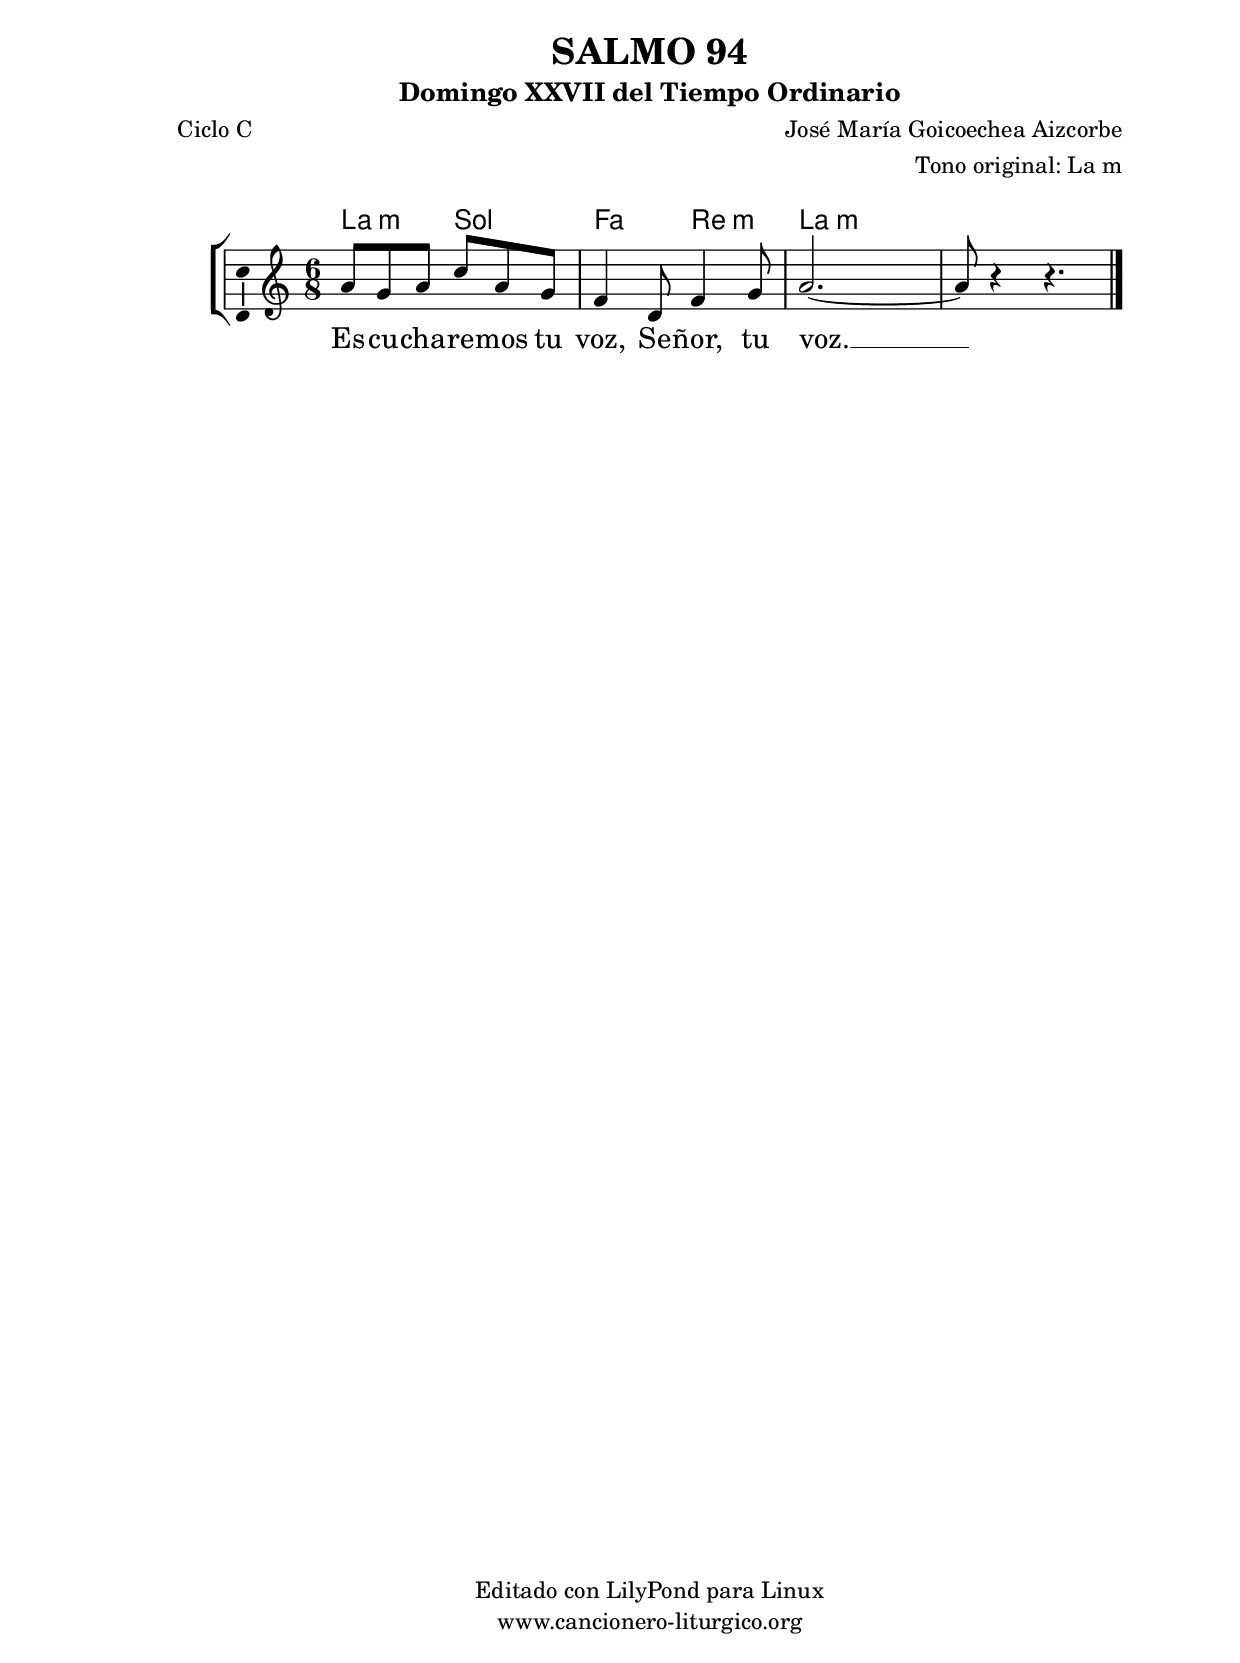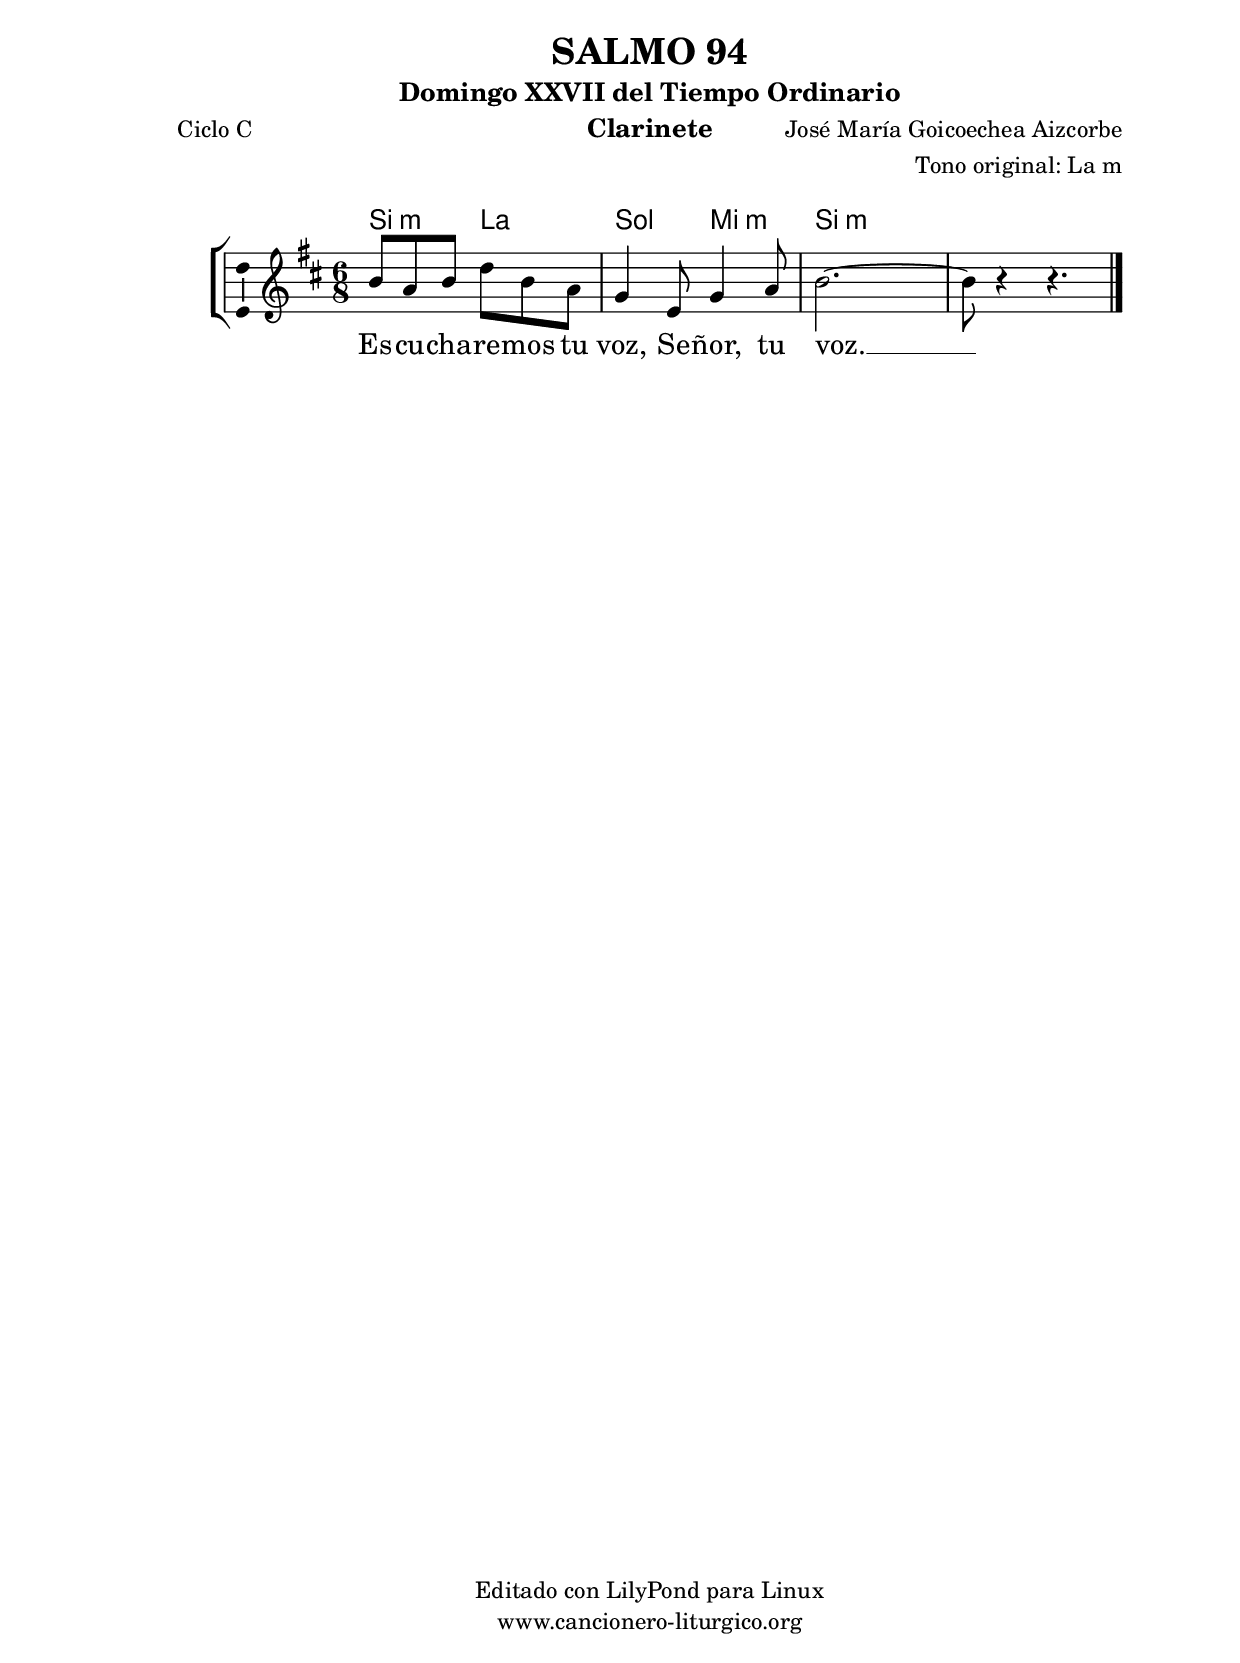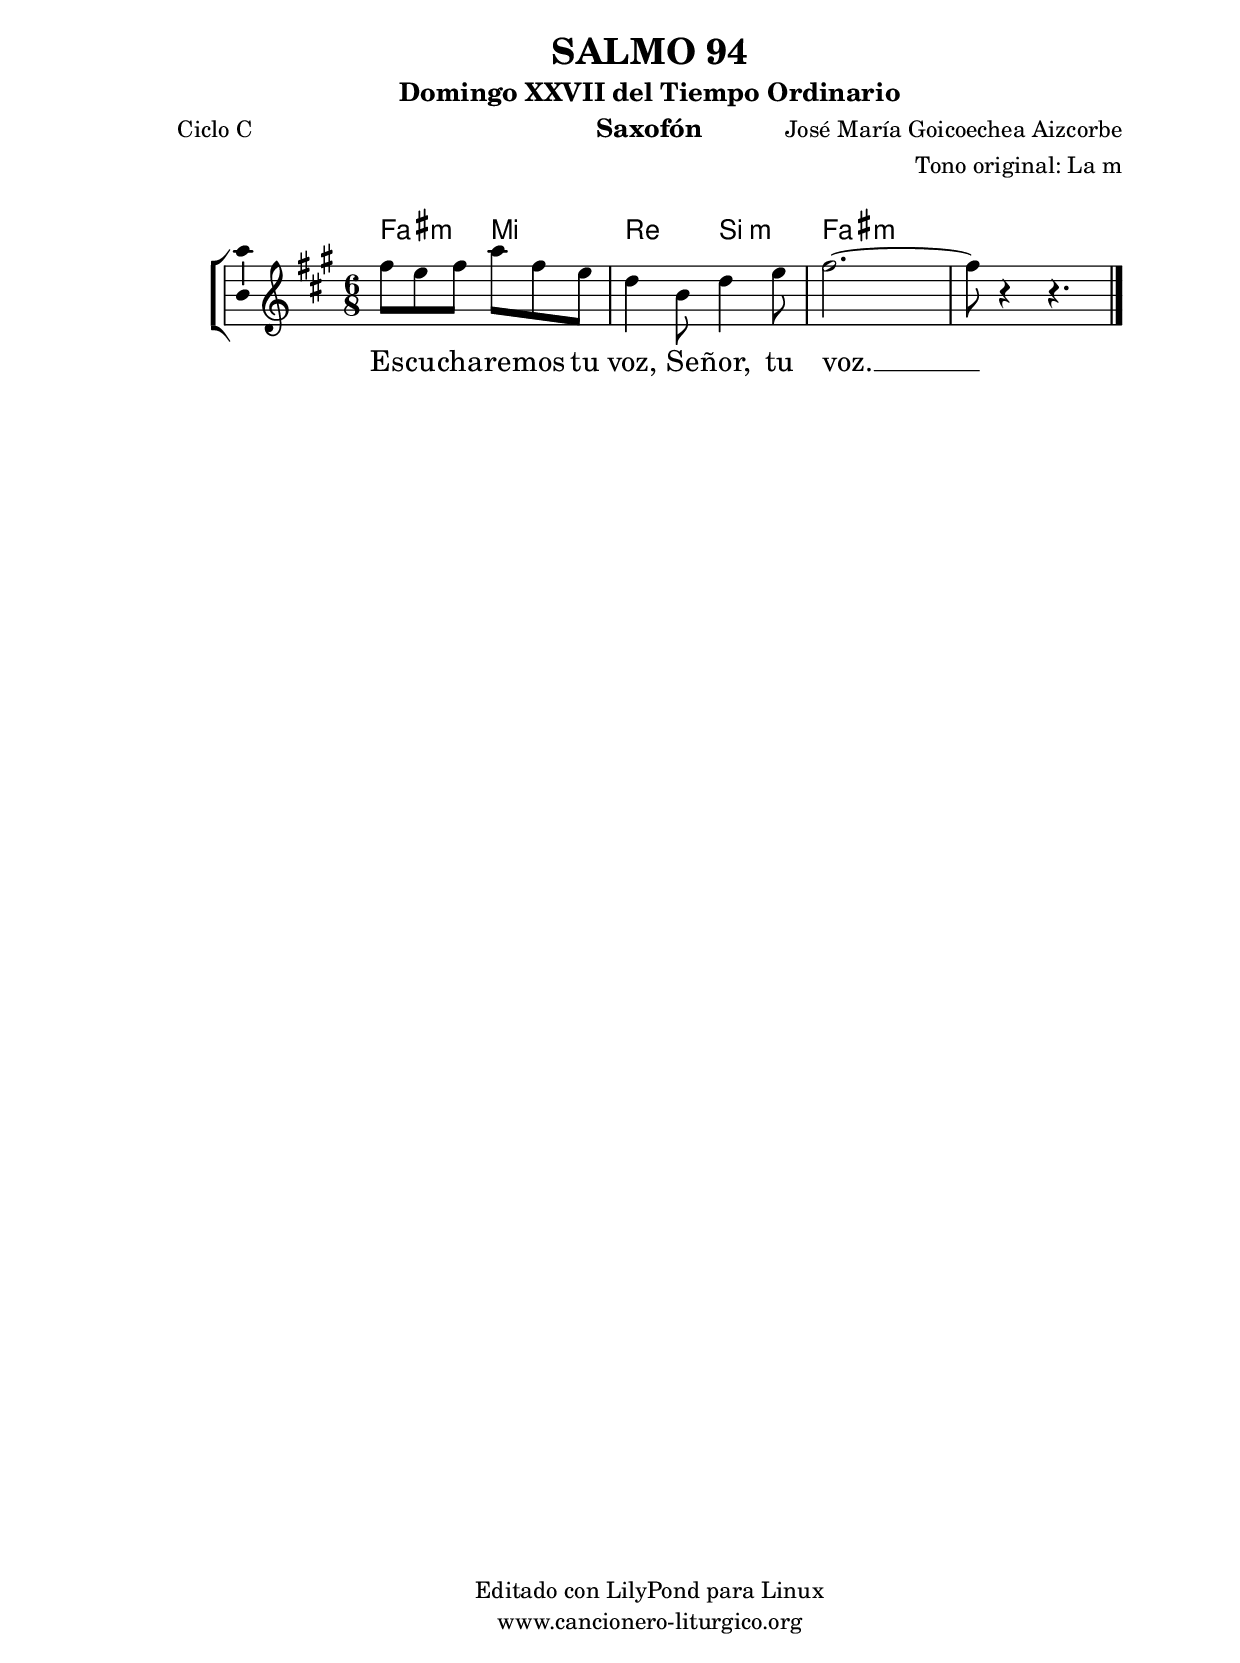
%
%para convertir .midi en .wav:
%timidity filename.midi -Ow -o finename.wav
%
%
%Para convertir de .wav a .mp3:
%lame -h -m j filename.wav
%
%
%para escuchar el midi:
%timidity nombrefichero.midi
%


%versión de lilypond para la que se ha escrito esta partitura:
\version "2.16.0"

	%Tamaño papel
	#(set-default-paper-size "a4")
	%Tamaño partitura
	#(set-global-staff-size 20)
	%No responde al pulsar sobre una nota
	#(ly:set-option 'point-and-click #f)

%parámetros del encabezamiento:
\header {
	title = "SALMO 94"
	subtitle = "Domingo XXVII del Tiempo Ordinario"
	composer = "José María Goicoechea Aizcorbe"
	poet = "Ciclo C"
	meter = ""
	arranger = "Tono original: La m"
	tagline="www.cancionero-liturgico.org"
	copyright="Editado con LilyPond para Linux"
	}

%parámetros asociados al papel:
\paper  {
	oddHeaderMarkup = \markup {\fill-line { \on-the-fly #not-first-page \fromproperty #'header:title \on-the-fly #not-first-page \fromproperty #'header:composer }}
	evenHeaderMarkup = \markup {\fill-line { \fromproperty #'header:composer \fromproperty #'header:title }}
	#(set-paper-size "a4")
	print-page-number = ##f
	first-page-number = 1
	print-first-page-number = ##f
%	head-separation = 3.0 \cm
	top-margin = 2.0 \cm
	bottom-margin = 0.5\cm
%%%	bottom-margin = -1.0\cm
	left-margin = 3.0 \cm
	line-width = 16.0 \cm 
	indent = 8\mm
	interscoreline = 2.\mm
	between-system-space = 15\mm
%	para que las partituras no llenen la hoja:
	ragged-bottom = ##t
%	idem para la última hoja:
	ragged-last-bottom = ##f
%	para que las partituras llenen el ancho del papel:
	ragged-last = ##f
	after-title-space = 2.5 \cm
%page-count=1
%system-count=8

	%Flexible Vertical Spacing
%	markup-markup-spacing =
%	#'((basic-distance . 15) (minimum-distance . 15) (padding . 3))
	markup-system-spacing =
	#'((basic-distance . 15) (minimum-distance . 15) (padding . 3))
	system-system-spacing =
	#'((basic-distance . 15) (minimum-distance . 15) (padding . 3))
	score-system-spacing =
	#'((basic-distance . 15) (minimum-distance . 15) (padding . 5))
%	top-system-spacing = % header
%	#'((basic-distance . 8) (minimum-distance . 0) (padding . 3))
%	top-markup-spacing =
%	#'((basic-distance . 20) (minimum-distance . 20) (padding . 3))
	last-bottom-spacing = % footer
	#'((basic-distance . 5) (minimum-distance . 5) (padding . 3))
%	score-markup-spacing =
%	#'((basic-distance . 16) (minimum-distance . 13) (padding . 3))

	}


%parámetros que afectan a toda la partitura:
global =  {
	%clave de sol (G):
	\clef G
	%armadura:
%	\transpose e f
	\key a \minor
	\tempo 4=100
	\set Score.tempoHideNote = ##t
	}


acordes = {
	\italianChords
	\chordmode {
%	\transpose e f
{

a4.:m g f d:m a:m s

	}
	}
}

melodia = 
%	\transpose e f
{
	\relative c''{

\time 6/8

a8 g a c a g
f4 d8 f4 g8
a2.~
a8 r4 r4.

	\bar "|."
	}
	}


texto = \lyricmode {
Es -- cu -- cha -- re -- mos tu voz, Se -- ñor, tu voz. __
	}


acordesStaff = \context ChordNames = acordesStaff <<
	\set chordChanges = ##t
	\acordes
	>>


vozStaff = \context Voice = vozStaff
\with {\consists "Ambitus_engraver"}
<<
%	\set Staff.instrumentName = ""
%	\set Staff.shortInstrumentName = ""
%	\set Staff.midiInstrument = #"clarinet"
%	\set Staff.midiInstrument = #"cello"
%	\set Staff.midiInstrument = #"flute"
	\set Staff.midiInstrument = #"electric guitar (jazz)"
%	\set Staff.midiInstrument = #"english horn"
%	\set Staff.midiInstrument = #"violin"
%	\set Staff.midiInstrument = #"glockenspiel"
	\set Staff.midiMinimumVolume = #0.7
	\set Staff.midiMaximumVolume = #0.9
	\global
	\melodia
	>>


textoStaff = \context Lyrics = textoStaff <<
	\lyricsto vozStaff \texto
	>>

\book {
	\score {
		\context ChoirStaff {
			\override StaffGroup.SystemStartBracket #'collapse-height = #1
			\override Score.SystemStartBar #'collapse-height = #1
			<<
			\acordesStaff
			\vozStaff
			\textoStaff
			>>
			}
		\layout {
	    		\context {
				\Lyrics
				\override LyricText #'font-size = #2
				}
	   		 \context {
				\Score
				%fontSize = #3
				\override StaffSymbol #'staff-space = #(magstep +3)
				%\override Beam #'thickness = #0.55
				%\override SpacingSpanner #'spacing-increment = #1.0
				%\override Slur #'height-limit = #1.5
				}
			}
		}
	\score {
		\unfoldRepeats
		\context ChoirStaff {
			<<
			\acordesStaff
			\vozStaff
			>>
			}
		\midi {
	  		\context {
	  			\Score
				tempoWholesPerMinute = #(ly:make-moment 70 4)
				}
			}
		}
	}

%Partitura para clarinete
#(define output-suffix "C")
\book {
	\header{
		instrument = "Clarinete"
		}
	\score {
		\context ChoirStaff {
			\override StaffGroup.SystemStartBracket #'collapse-height = #1
			\override Score.SystemStartBar #'collapse-height = #1
\transpose c d
			<<
			\acordesStaff
			\vozStaff
			\textoStaff
			>>
			}
		\layout {
	    		\context {
				\Lyrics
				\override LyricText #'font-size = #2
				}
	   		 \context {
				\Score
				%fontSize = #3
				\override StaffSymbol #'staff-space = #(magstep +3)
				%\override Beam #'thickness = #0.55
				%\override SpacingSpanner #'spacing-increment = #1.0
				%\override Slur #'height-limit = #1.5
				}
			}
		}
	}

%Partitura para saxofón
#(define output-suffix "S")
\book {
	\header{
		instrument = "Saxofón"
		}
	\score {
		\context ChoirStaff {
			\override StaffGroup.SystemStartBracket #'collapse-height = #1
			\override Score.SystemStartBar #'collapse-height = #1
\transpose c a
			<<
			\acordesStaff
			\vozStaff
			\textoStaff
			>>
			}
		\layout {
	    		\context {
				\Lyrics
				\override LyricText #'font-size = #2
				}
	   		 \context {
				\Score
				%fontSize = #3
				\override StaffSymbol #'staff-space = #(magstep +3)
				%\override Beam #'thickness = #0.55
				%\override SpacingSpanner #'spacing-increment = #1.0
				%\override Slur #'height-limit = #1.5
				}
			}
		}
	}

